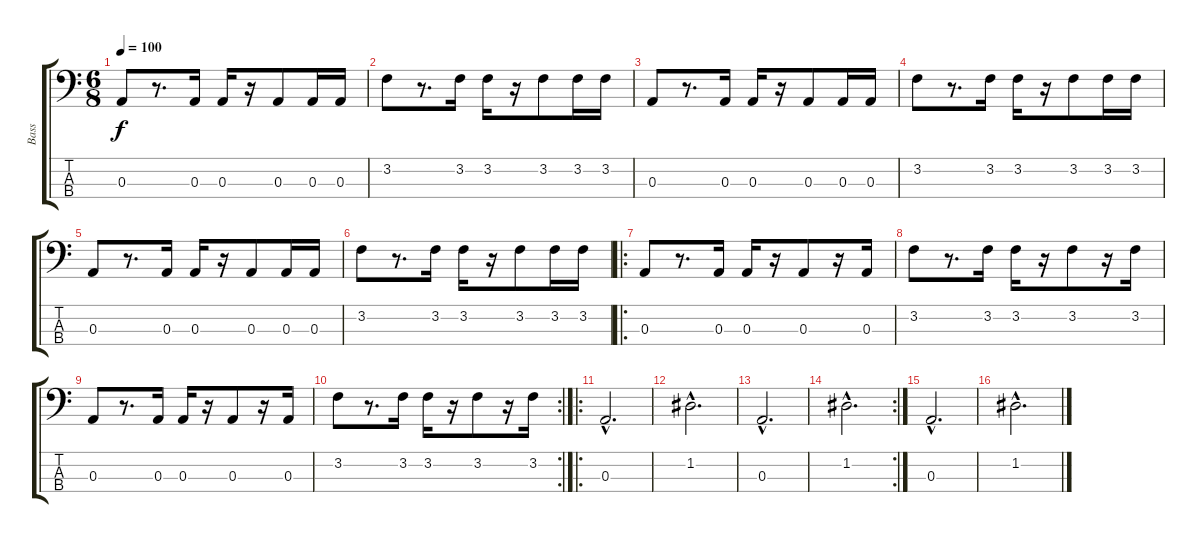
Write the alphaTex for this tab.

\track ("Bass" "Bass") {instrument slapbass1}
\staff {score tabs}
\tuning (G2 D2 A1 D1) {hide}
\ts (6 8)
\tempo 100
\clef f4
\ks c
0.3.8{dy f} r.8{d} 0.3.16 0.3.16 r.16 0.3.8 0.3.16 0.3.16 |
3.2.8 r.8{d} 3.2.16 3.2.16 r.16 3.2.8 3.2.16 3.2.16 |
0.3.8 r.8{d} 0.3.16 0.3.16 r.16 0.3.8 0.3.16 0.3.16 |
3.2.8 r.8{d} 3.2.16 3.2.16 r.16 3.2.8 3.2.16 3.2.16 |
0.3.8 r.8{d} 0.3.16 0.3.16 r.16 0.3.8 0.3.16 0.3.16 |
3.2.8 r.8{d} 3.2.16 3.2.16 r.16 3.2.8 3.2.16 3.2.16 |
\ro
0.3.8 r.8{d} 0.3.16 0.3.16 r.16 0.3.8 r.16 0.3.16 |
3.2.8 r.8{d} 3.2.16 3.2.16 r.16 3.2.8 r.16 3.2.16 |
0.3.8 r.8{d} 0.3.16 0.3.16 r.16 0.3.8 r.16 0.3.16 |
\rc 2
3.2.8 r.8{d} 3.2.16 3.2.16 r.16 3.2.8 r.16 3.2.16 |
\ro
0.3{hac}.2{d} |
1.2{hac}.2{d} |
0.3{hac}.2{d} |
\rc 2
1.2{hac}.2{d} |
0.3{hac}.2{d} |
1.2{hac}.2{d}
